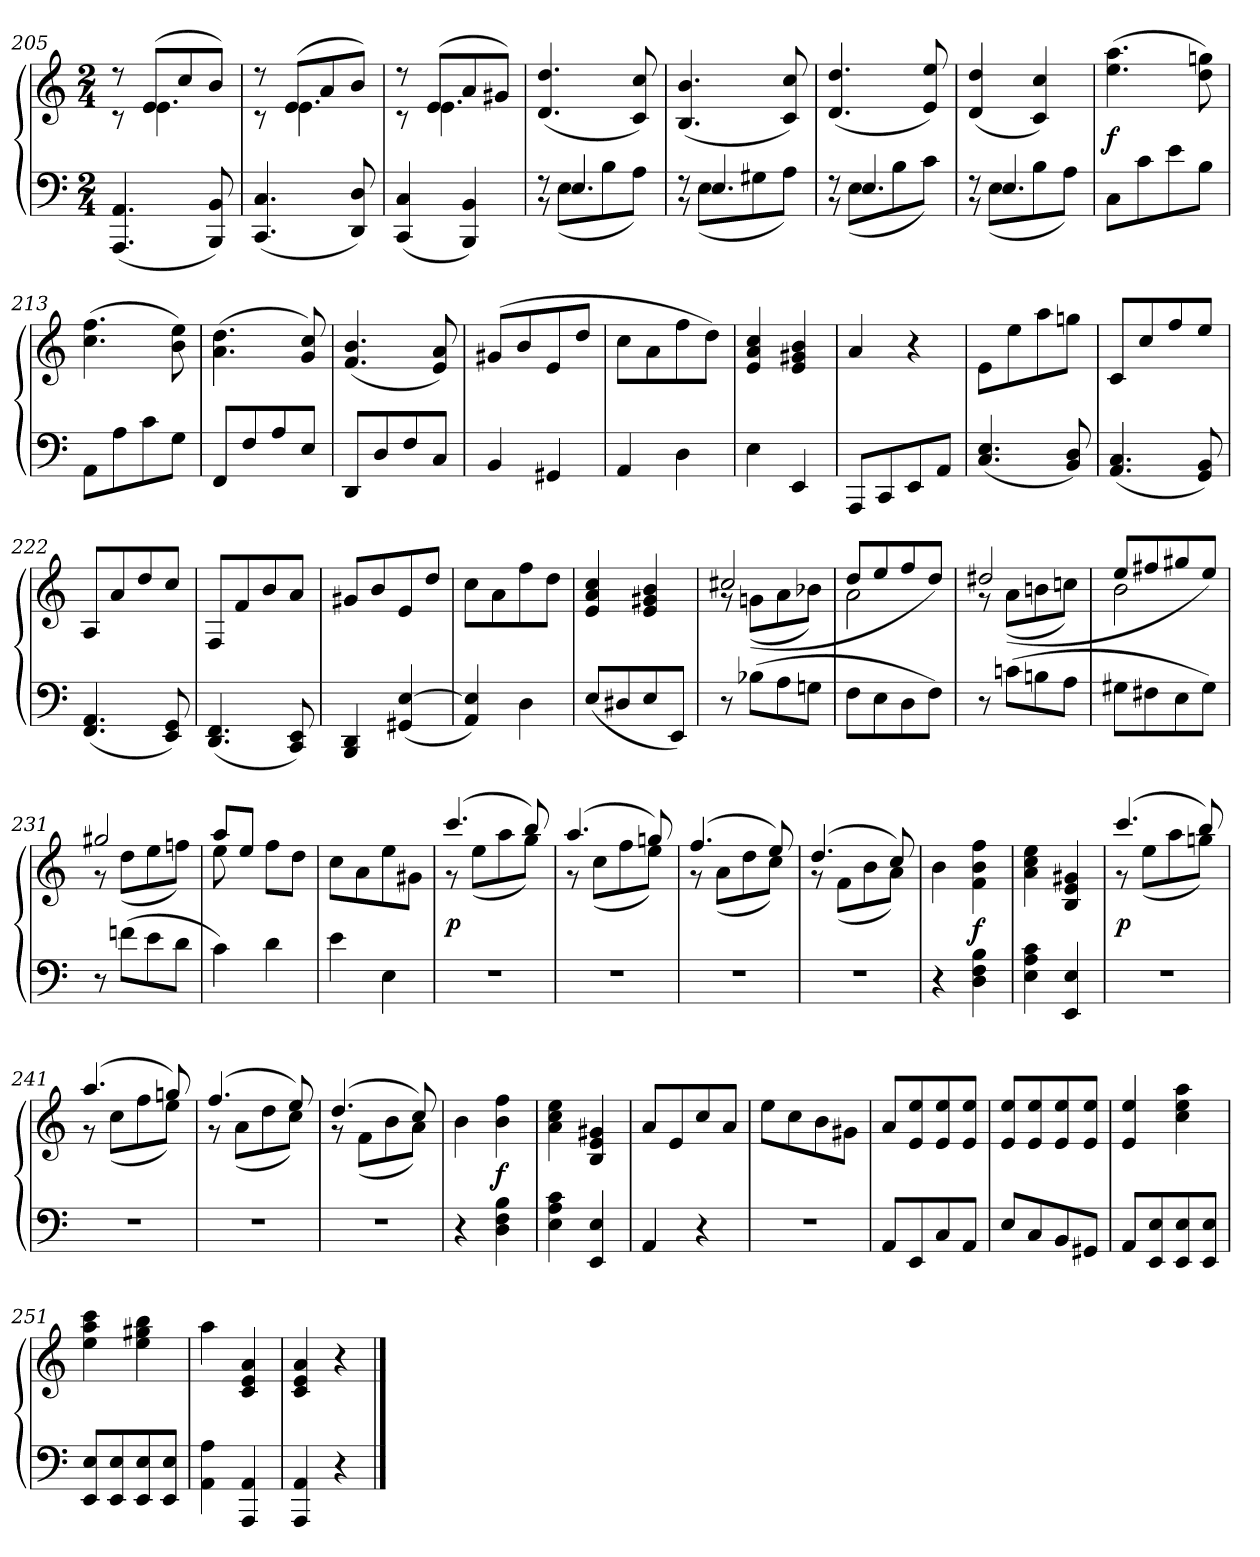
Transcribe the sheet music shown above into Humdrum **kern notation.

**kern	**kern	**dynam
*part1	*part1	*part1
*staff2	*staff1	*staff1/2
*clefF4	*clefG2	*
*k[]	*k[]	*
*M2/4	*M2/4	*
=205	=205	=205
*	*^	*
(4.AAA 4.AA	8r	8r	.
.	(8eL	4.e	.
.	8cc	.	.
8BBB 8BB)	8bJ)	.	.
=206	=206	=206	=206
(4.CC 4.C	8r	8r	.
.	(8eL	4.e	.
.	8a	.	.
8DD 8D)	8bJ)	.	.
=207	=207	=207	=207
(4CC 4C	8r	8r	.
.	(8eL	4.e	.
4BBB 4BB)	8a	.	.
.	8g#XJ)	.	.
*	*v	*v	*
=208	=208	=208
*^	*	*
8r	8r	(4.d 4.dd	.
4.E	(8EL	.	.
.	8B	.	.
.	8AJ)	8c 8cc)	.
=209	=209	=209	=209
8r	8r	(4.B 4.b	.
4.E	(8EL	.	.
.	8G#X	.	.
.	8AJ)	8c 8cc)	.
=210	=210	=210	=210
8r	8r	(4.d 4.dd	.
4.E	(8EL	.	.
.	8B	.	.
.	8cJ)	8e 8ee)	.
=211	=211	=211	=211
8r	8r	(4d 4dd	.
4.E	(8EL	.	.
.	8B	4c 4cc)	.
.	8AJ)	.	.
*v	*v	*	*
=212	=212	=212
8CL	(4.ee 4.aa	f
8c	.	.
8e	.	.
8BJ	8dd 8ggn)	.
=213	=213	=213
8AAL	(4.cc 4.ff	.
8A	.	.
8c	.	.
8GJ	8b 8ee)	.
=214	=214	=214
8FF/L	(4.a 4.dd	.
8F/	.	.
8A/	.	.
8E/J	8g 8cc)	.
=215	=215	=215
8DDL	(4.f 4.b	.
8D	.	.
8F	.	.
8CJ	8e 8a)	.
=216	=216	=216
4BB	(8g#XL	.
.	8b	.
4GG#X	8e	.
.	8ddJ	.
=217	=217	=217
4AA	8ccL	.
.	8a	.
4D	8ff	.
.	8ddJ)	.
=218	=218	=218
4E	4e 4a 4cc	.
4EE	4e 4g#X 4b	.
=219	=219	=219
8AAAL	4a	.
8CC	.	.
8EE	4r	.
8AAJ	.	.
=220	=220	=220
(4.C/ 4.E/	8eL	.
.	8ee	.
.	8aa	.
8BB 8D)	8ggnJ	.
=221	=221	=221
(4.AA 4.C	8cL	.
.	8cc	.
.	8ff	.
8GG 8BB)	8eeJ	.
=222	=222	=222
(4.FF 4.AA	8AL	.
.	8a	.
.	8dd	.
8EE 8GG)	8ccJ	.
=223	=223	=223
(4.DD 4.FF	8FL	.
.	8f	.
.	8b	.
8CC 8EE)	8aJ	.
=224	=224	=224
4BBB 4DD	8g#XL	.
.	8b	.
(4GG#X [4E	8e	.
.	8ddJ	.
=225	=225	=225
4AA 4E])	8ccL	.
.	8a	.
4D	8ff	.
.	8ddJ	.
=226	=226	=226
(8EL	4e 4a 4cc	.
8D#X	.	.
8E	4e 4g#X 4b	.
8EEJ)	.	.
=227	=227	=227
*	*^	*
8r	2cc#X	8rg	.
(8B-XL	.	(<(>8gnL	.
8A	.	8a	.
8GnJ	.	8b-XJ)	.
=228	=228	=228	=228
8FL	8ddL	2a	.
8E	8ee	.	.
8D	8ff	.	.
8FJ)	8ddJ)	.	.
=229	=229	=229	=229
8r	2dd#X	8rg	.
(8cnL	.	((>8aL	.
8Bn	.	8bn	.
8AJ	.	8ccnJ)	.
=230	=230	=230	=230
8G#XL	8eeL	2b	.
8F#X	8ff#X	.	.
8E	8gg#X	.	.
8G#J)	8eeJ)	.	.
=231	=231	=231	=231
8r	2gg#X	8r	.
(8fnL	.	(8ddL	.
8e	.	8ee	.
8dJ	.	8ffnJ)	.
=232	=232	=232	=232
4c)	8aaL	8ee	.
.	8eeJ	8ryy	.
4d	4ryy	8ffL	.
.	.	8ddJ	.
*	*v	*v	*
=233	=233	=233
4e	8ccL	.
.	8a	.
4E	8ee	.
.	8g#XJ	.
=234	=234	=234
*	*^	*
2r	(4.ccc	8r	p
.	.	(8eeL	.
.	.	8aa	.
.	8bb)	8ggJ)	.
=235	=235	=235	=235
2r	(4.aa	8r	.
.	.	(8ccL	.
.	.	8ff	.
.	8ggn)	8eeJ)	.
=236	=236	=236	=236
2r	(4.ff	8r	.
.	.	(8aL	.
.	.	8dd	.
.	8ee)	8ccJ)	.
=237	=237	=237	=237
2r	(4.dd	8rg	.
.	.	(8fL	.
.	.	8b	.
.	8cc)	8aJ)	.
*	*v	*v	*
=238	=238	=238
4r	4b	.
4D 4F 4B	4f 4b 4ff	f
=239	=239	=239
4E 4A 4c	4a 4cc 4ee	.
4EE 4E	4B 4e 4g#X	.
=240	=240	=240
*	*^	*
2r	(4.ccc	8r	p
.	.	(8eeL	.
.	.	8aa	.
.	8bb)	8ggnJ)	.
=241	=241	=241	=241
2r	(4.aa	8r	.
.	.	(8ccL	.
.	.	8ff	.
.	8ggn)	8eeJ)	.
=242	=242	=242	=242
2r	(4.ff	8r	.
.	.	(8aL	.
.	.	8dd	.
.	8ee)	8ccJ)	.
=243	=243	=243	=243
2r	(4.dd	8rg	.
.	.	(8fL	.
.	.	8b	.
.	8cc)	8aJ)	.
*	*v	*v	*
=244	=244	=244
4r	4b	.
4D 4F 4B	4b 4ff	f
=245	=245	=245
4E 4A 4c	4a 4cc 4ee	.
4EE 4E	4B 4e 4g#X	.
=246	=246	=246
4AA	8aL	.
.	8e	.
4r	8cc	.
.	8aJ	.
=247	=247	=247
2r	8eeL	.
.	8cc	.
.	8b	.
.	8g#XJ	.
=248	=248	=248
8AAL	8aL	.
8EE	8e 8ee	.
8C	8e 8ee	.
8AAJ	8e 8eeJ	.
=249	=249	=249
8EL	8e 8eeL	.
8C	8e 8ee	.
8BB	8e 8ee	.
8GG#XJ	8e 8eeJ	.
=250	=250	=250
8AAL	4e 4ee	.
8EE 8E	.	.
8EE 8E	4cc 4ee 4aa	.
8EE 8EJ	.	.
=251	=251	=251
8EE 8EL	4ee 4aa 4ccc	.
8EE 8E	.	.
8EE 8E	4ee 4gg#X 4bb	.
8EE 8EJ	.	.
=252	=252	=252
4AA 4A	4aa	.
4AAA 4AA	4c 4e 4a	.
=253	=253	=253
4AAA 4AA	4c 4e 4a	.
4r	4r	.
==	==	==
*-	*-	*-
